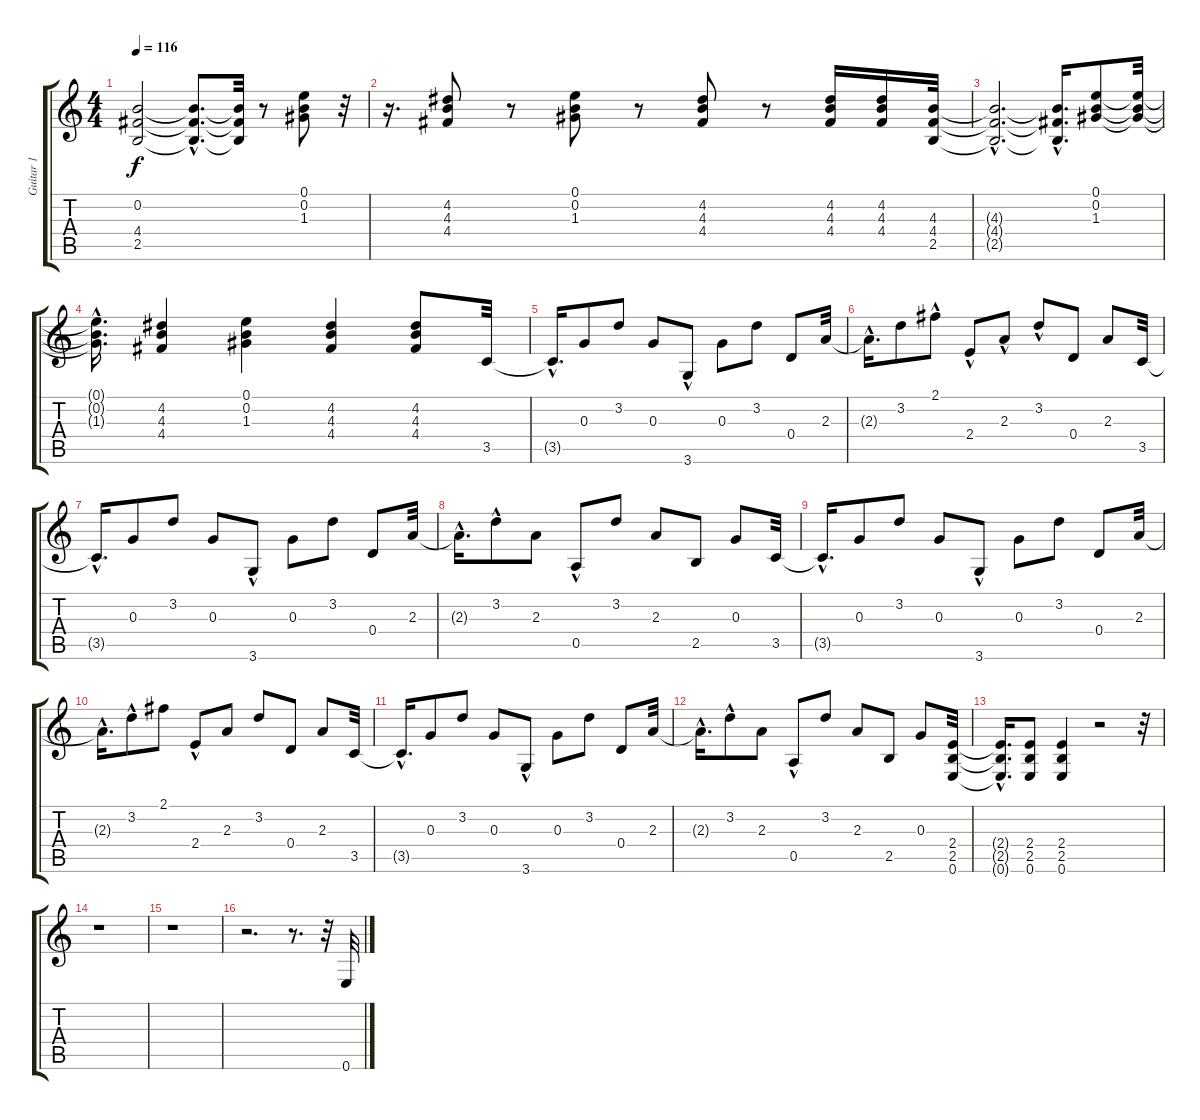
\track ("Guitar 1" "Guitar 1") {instrument distortionguitar}
\staff {score tabs}
\tuning (E4 B3 G3 D3 A2 E2) {hide}
\ts (4 4)
\tempo 116
\clef g2
\ks c
(0.2{t} 4.4{t} 2.5{t}).2{dy f} (0.2{hac t} 4.4{hac t} 2.5{hac t}).8{d} (0.2{t} 4.4{t} 2.5{t}).32 r.8 (0.1 0.2 1.3).8 r.32 |
r.16{d} (4.2 4.3 4.4).8 r.8 (0.1 0.2 1.3).8 r.8 (4.2 4.3 4.4).8 r.8 (4.2 4.3 4.4).16 (4.2 4.3 4.4).16 (4.3 4.4 2.5).32 |
(4.3{hac t} 4.4{hac t} 2.5{hac t}).2{d} (4.3{hac t} 4.4{hac t} 2.5{hac t}).16{d} (0.1 0.2 1.3).8 (0.1{t} 0.2{t} 1.3{t}).32 |
(0.1{hac t} 0.2{hac t} 1.3{hac t}).16{d} (4.2 4.3 4.4).4 (0.1 0.2 1.3).4 (4.2 4.3 4.4).4 (4.2 4.3 4.4).8 3.5.32{instrument electricbasspick} |
3.5{hac t}.16{d} 0.3.8 3.2.8 0.3.8 3.6{hac}.8 0.3.8 3.2.8 0.4.8 2.3.32 |
2.3{hac t}.16{d} 3.2.8 2.1{hac}.8 2.4{hac}.8 2.3{hac}.8 3.2{hac}.8 0.4.8 2.3.8 3.5.32 |
3.5{hac t}.16{d} 0.3.8 3.2.8 0.3.8 3.6{hac}.8 0.3.8 3.2.8 0.4.8 2.3.32 |
2.3{hac t}.16{d} 3.2{hac}.8 2.3.8 0.5{hac}.8 3.2.8 2.3.8 2.5.8 0.3.8 3.5.32 |
3.5{hac t}.16{d} 0.3.8 3.2.8 0.3.8 3.6{hac}.8 0.3.8 3.2.8 0.4.8 2.3.32 |
2.3{hac t}.16{d} 3.2{hac}.8 2.1.8 2.4{hac}.8 2.3.8 3.2.8 0.4.8 2.3.8 3.5.32 |
3.5{hac t}.16{d} 0.3.8 3.2.8 0.3.8 3.6{hac}.8 0.3.8 3.2.8 0.4.8 2.3.32 |
2.3{hac t}.16{d} 3.2{hac}.8 2.3.8 0.5{hac}.8 3.2.8 2.3.8 2.5.8 0.3.8 (2.4 2.5 0.6).32{instrument distortionguitar} |
(2.4{hac t} 2.5{hac t} 0.6{hac t}).16{d} (2.4 2.5 0.6).8 (2.4 2.5 0.6).4 r.2 r.32 |
r.1 |
r.1 |
r.2{d} r.8{d} r.32 0.6.32
